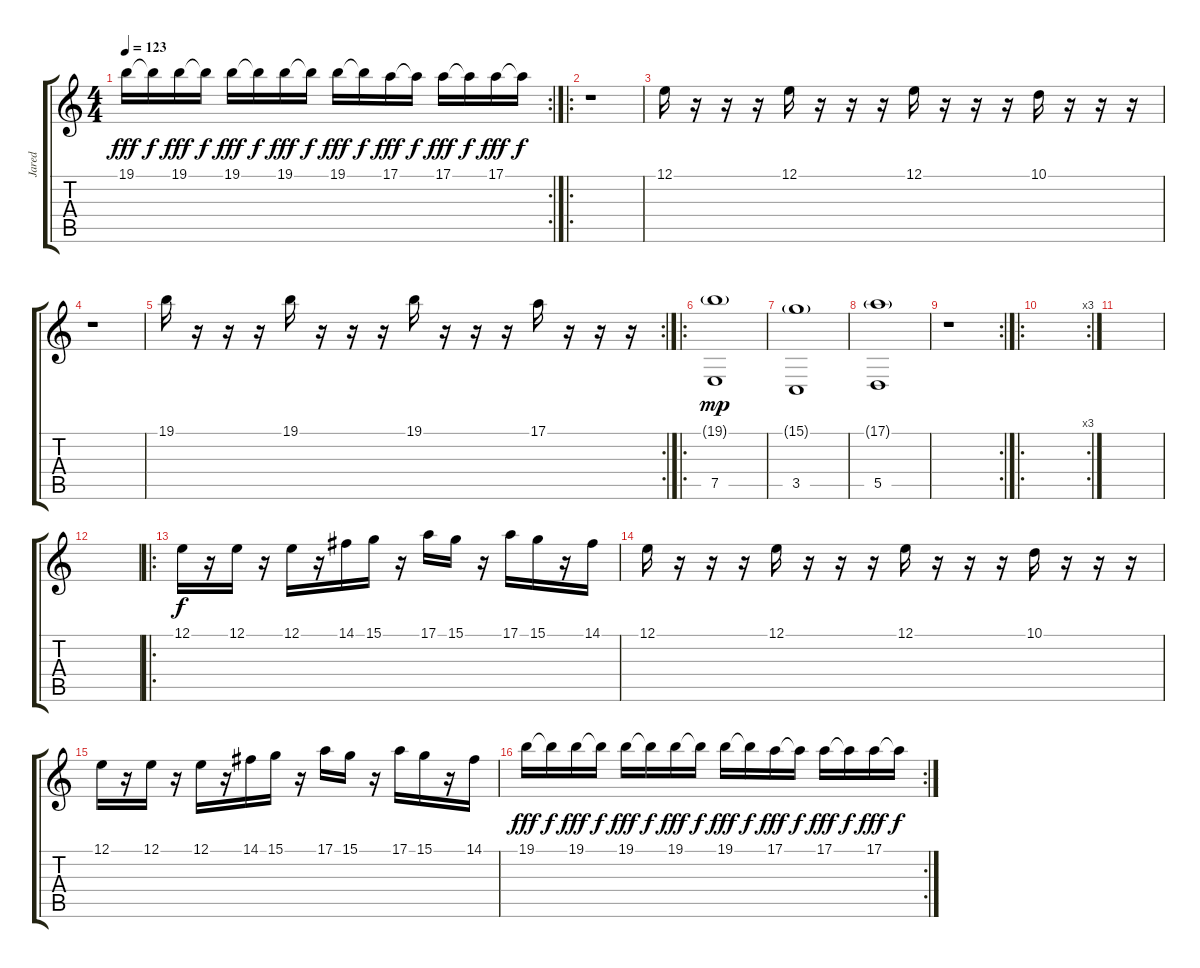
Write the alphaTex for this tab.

\track ("Jared" "Jared") {instrument synthvoice}
\staff {score tabs}
\tuning (E4 B3 G3 D3 A2 E2) {hide}
\rc 2
\ts (4 4)
\tempo 123
\clef g2
\ks c
19.1.16{dy fff} 19.1{t}.16{dy f} 19.1.16{dy fff} 19.1{t}.16{dy f} 19.1.16{dy fff} 19.1{t}.16{dy f} 19.1.16{dy fff} 19.1{t}.16{dy f} 19.1.16{dy fff} 19.1{t}.16{dy f} 17.1.16{dy fff} 17.1{t}.16{dy f} 17.1.16{dy fff} 17.1{t}.16{dy f} 17.1.16{dy fff} 17.1{t}.16{dy f} |
\ro
r.1 |
12.1.16 r.16 r.16 r.16 12.1.16 r.16 r.16 r.16 12.1.16 r.16 r.16 r.16 10.1.16 r.16 r.16 r.16 |
r.1 |
\rc 2
19.1.16 r.16 r.16 r.16 19.1.16 r.16 r.16 r.16 19.1.16 r.16 r.16 r.16 17.1.16 r.16 r.16 r.16 |
\ro
(19.1{g} 7.5).1{dy mp} |
(15.1{g} 3.5).1 |
(17.1{g} 5.5).1 |
\rc 2
r.1 |
\ro
\rc 3
|
|
|
\ro
12.1.16{dy f volume 9 balance 0} r.16 12.1.16 r.16 12.1.16 r.16 14.1.16 15.1.16 r.16 17.1.16 15.1.16 r.16 17.1.16 15.1.16 r.16 14.1.16 |
12.1.16 r.16 r.16 r.16 12.1.16 r.16 r.16 r.16 12.1.16 r.16 r.16 r.16 10.1.16 r.16 r.16 r.16 |
12.1.16{volume 9 balance 0} r.16 12.1.16 r.16 12.1.16 r.16 14.1.16 15.1.16 r.16 17.1.16 15.1.16 r.16 17.1.16 15.1.16 r.16 14.1.16 |
\rc 2
19.1.16{dy fff} 19.1{t}.16{dy f} 19.1.16{dy fff} 19.1{t}.16{dy f} 19.1.16{dy fff} 19.1{t}.16{dy f} 19.1.16{dy fff} 19.1{t}.16{dy f} 19.1.16{dy fff} 19.1{t}.16{dy f} 17.1.16{dy fff} 17.1{t}.16{dy f} 17.1.16{dy fff} 17.1{t}.16{dy f} 17.1.16{dy fff} 17.1{t}.16{dy f}
